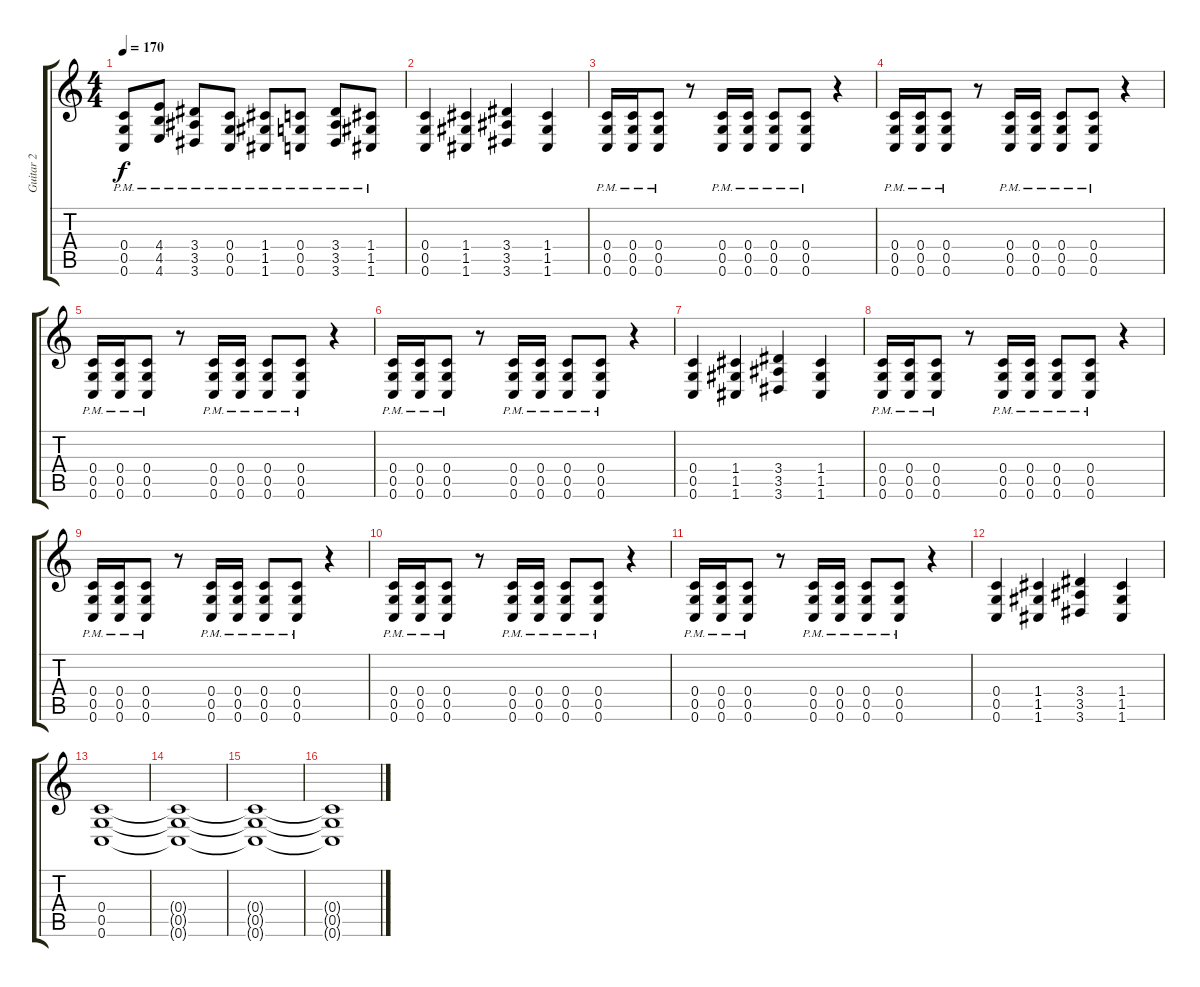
\track ("Guitar 2" "Guitar 2") {instrument electricguitarjazz}
\staff {score tabs}
\tuning (D4 A3 F3 C3 G2 C2) {hide}
\ts (4 4)
\tempo 170
\clef g2
\ks c
(0.4{pm} 0.5{pm} 0.6{pm}).8{dy f} (4.4{pm} 4.5{pm} 4.6{pm}).8 (3.4{pm} 3.5{pm} 3.6{pm}).8 (0.4{pm} 0.5{pm} 0.6{pm}).8 (1.4{pm} 1.5{pm} 1.6{pm}).8 (0.4{pm} 0.5{pm} 0.6{pm}).8 (3.4{pm} 3.5{pm} 3.6{pm}).8 (1.4{pm} 1.5{pm} 1.6{pm}).8 |
(0.4 0.5 0.6).4 (1.4 1.5 1.6).4 (3.4 3.5 3.6).4 (1.4 1.5 1.6).4 |
(0.4{pm} 0.5{pm} 0.6{pm}).16 (0.4{pm} 0.5{pm} 0.6{pm}).16 (0.4{pm} 0.5{pm} 0.6{pm}).8 r.8 (0.4 0.5{pm} 0.6{pm}).16 (0.4{pm} 0.5{pm} 0.6{pm}).16 (0.4{pm} 0.5{pm} 0.6{pm}).8 (0.4{pm} 0.5{pm} 0.6{pm}).8 r.4 |
(0.4{pm} 0.5{pm} 0.6{pm}).16 (0.4{pm} 0.5{pm} 0.6{pm}).16 (0.4{pm} 0.5{pm} 0.6{pm}).8 r.8 (0.4 0.5{pm} 0.6{pm}).16 (0.4{pm} 0.5{pm} 0.6{pm}).16 (0.4{pm} 0.5{pm} 0.6{pm}).8 (0.4{pm} 0.5{pm} 0.6{pm}).8 r.4 |
(0.4{pm} 0.5{pm} 0.6{pm}).16 (0.4{pm} 0.5{pm} 0.6{pm}).16 (0.4{pm} 0.5{pm} 0.6{pm}).8 r.8 (0.4 0.5{pm} 0.6{pm}).16 (0.4{pm} 0.5{pm} 0.6{pm}).16 (0.4{pm} 0.5{pm} 0.6{pm}).8 (0.4{pm} 0.5{pm} 0.6{pm}).8 r.4 |
(0.4{pm} 0.5{pm} 0.6{pm}).16 (0.4{pm} 0.5{pm} 0.6{pm}).16 (0.4{pm} 0.5{pm} 0.6{pm}).8 r.8 (0.4 0.5{pm} 0.6{pm}).16 (0.4{pm} 0.5{pm} 0.6{pm}).16 (0.4{pm} 0.5{pm} 0.6{pm}).8 (0.4{pm} 0.5{pm} 0.6{pm}).8 r.4 |
(0.4 0.5 0.6).4 (1.4 1.5 1.6).4 (3.4 3.5 3.6).4 (1.4 1.5 1.6).4 |
(0.4{pm} 0.5{pm} 0.6{pm}).16 (0.4{pm} 0.5{pm} 0.6{pm}).16 (0.4{pm} 0.5{pm} 0.6{pm}).8 r.8 (0.4 0.5{pm} 0.6{pm}).16 (0.4{pm} 0.5{pm} 0.6{pm}).16 (0.4{pm} 0.5{pm} 0.6{pm}).8 (0.4{pm} 0.5{pm} 0.6{pm}).8 r.4 |
(0.4{pm} 0.5{pm} 0.6{pm}).16 (0.4{pm} 0.5{pm} 0.6{pm}).16 (0.4{pm} 0.5{pm} 0.6{pm}).8 r.8 (0.4 0.5{pm} 0.6{pm}).16 (0.4{pm} 0.5{pm} 0.6{pm}).16 (0.4{pm} 0.5{pm} 0.6{pm}).8 (0.4{pm} 0.5{pm} 0.6{pm}).8 r.4 |
(0.4{pm} 0.5{pm} 0.6{pm}).16 (0.4{pm} 0.5{pm} 0.6{pm}).16 (0.4{pm} 0.5{pm} 0.6{pm}).8 r.8 (0.4 0.5{pm} 0.6{pm}).16 (0.4{pm} 0.5{pm} 0.6{pm}).16 (0.4{pm} 0.5{pm} 0.6{pm}).8 (0.4{pm} 0.5{pm} 0.6{pm}).8 r.4 |
(0.4{pm} 0.5{pm} 0.6{pm}).16 (0.4{pm} 0.5{pm} 0.6{pm}).16 (0.4{pm} 0.5{pm} 0.6{pm}).8 r.8 (0.4 0.5{pm} 0.6{pm}).16 (0.4{pm} 0.5{pm} 0.6{pm}).16 (0.4{pm} 0.5{pm} 0.6{pm}).8 (0.4{pm} 0.5{pm} 0.6{pm}).8 r.4 |
(0.4 0.5 0.6).4 (1.4 1.5 1.6).4 (3.4 3.5 3.6).4 (1.4 1.5 1.6).4 |
(0.4 0.5 0.6).1{volume 6} |
(0.4{t} 0.5{t} 0.6{t}).1 |
(0.4{t} 0.5{t} 0.6{t}).1 |
(0.4{t} 0.5{t} 0.6{t}).1
